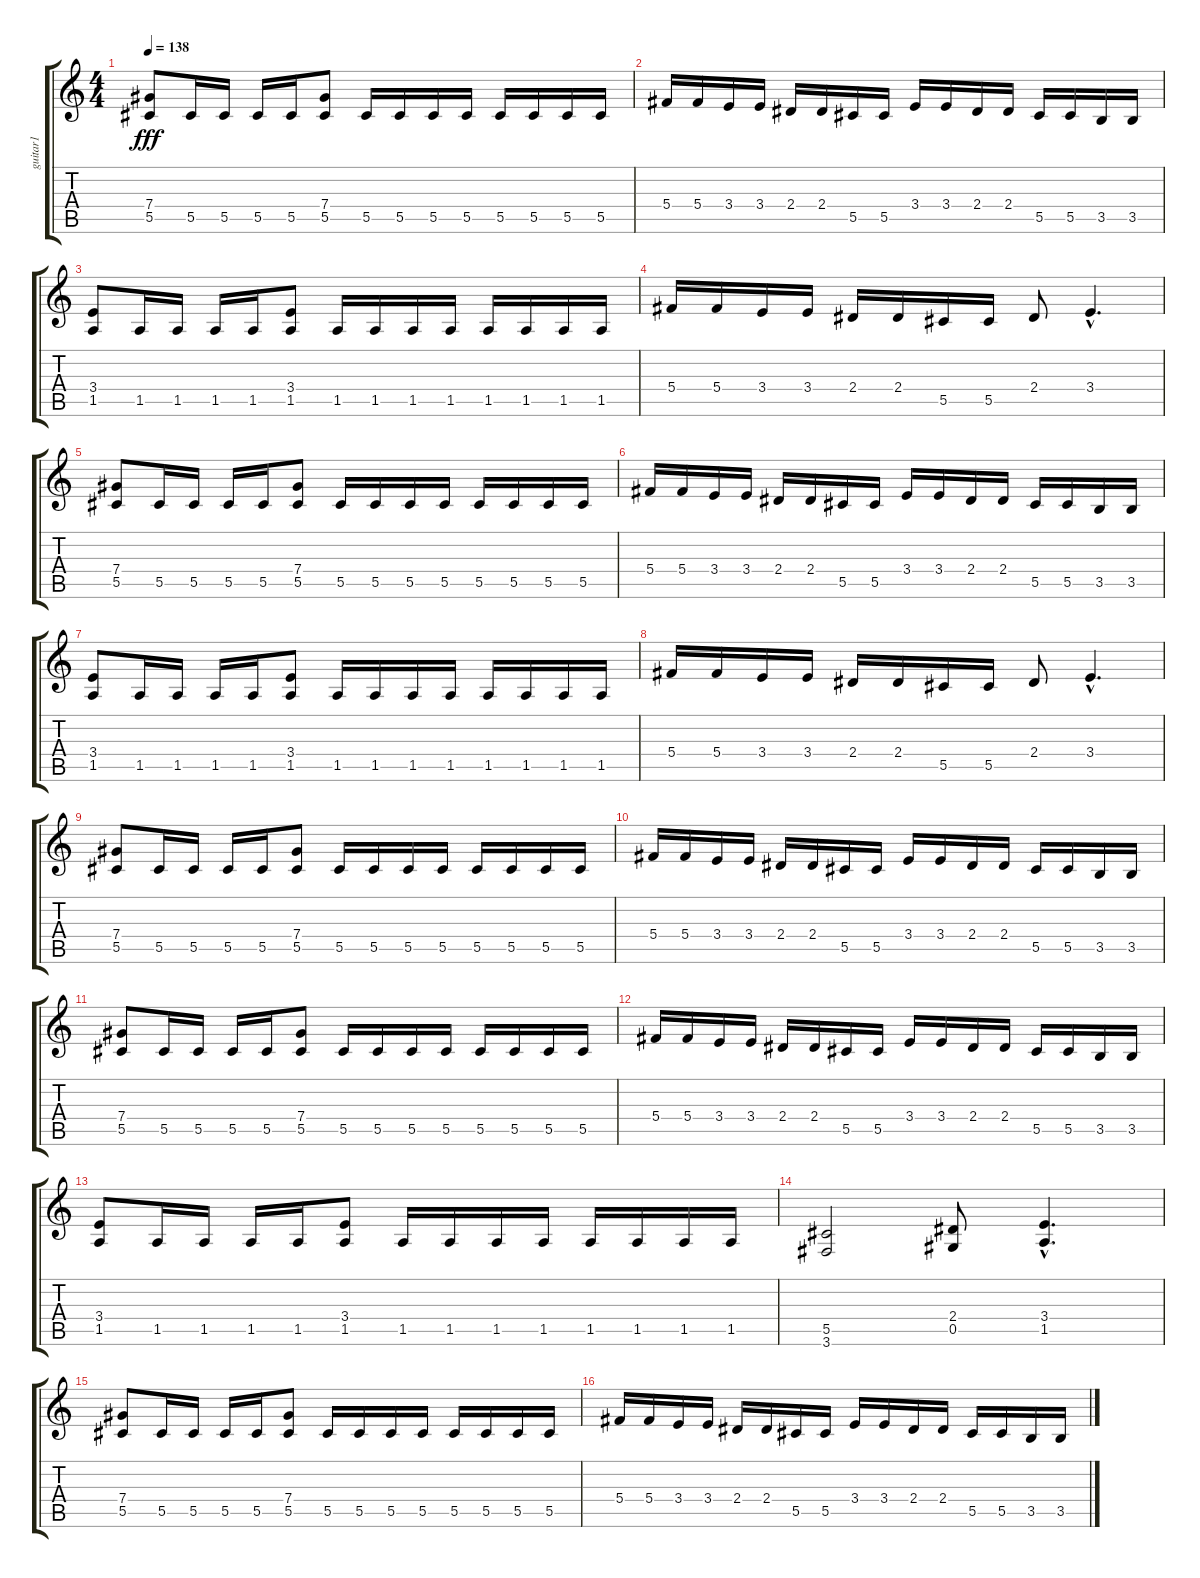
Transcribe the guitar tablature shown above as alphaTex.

\track ("guitar1" "guitar1") {instrument distortionguitar}
\staff {score tabs}
\tuning (Eb4 Bb3 Gb3 Db3 Ab2 Eb2) {hide}
\ts (4 4)
\tempo 138
\clef g2
\ks c
(7.4 5.5).8{dy fff instrument distortionguitar} 5.5.16 5.5.16 5.5.16 5.5.16 (7.4 5.5).8 5.5.16 5.5.16 5.5.16 5.5.16 5.5.16 5.5.16 5.5.16 5.5.16 |
5.4.16 5.4.16 3.4.16 3.4.16 2.4.16 2.4.16 5.5.16 5.5.16 3.4.16 3.4.16 2.4.16 2.4.16 5.5.16 5.5.16 3.5.16 3.5.16 |
(3.4 1.5).8 1.5.16 1.5.16 1.5.16 1.5.16 (3.4 1.5).8 1.5.16 1.5.16 1.5.16 1.5.16 1.5.16 1.5.16 1.5.16 1.5.16 |
5.4.16 5.4.16 3.4.16 3.4.16 2.4.16 2.4.16 5.5.16 5.5.16 2.4.8 3.4{hac}.4{d} |
(7.4 5.5).8 5.5.16 5.5.16 5.5.16 5.5.16 (7.4 5.5).8 5.5.16 5.5.16 5.5.16 5.5.16 5.5.16 5.5.16 5.5.16 5.5.16 |
5.4.16 5.4.16 3.4.16 3.4.16 2.4.16 2.4.16 5.5.16 5.5.16 3.4.16 3.4.16 2.4.16 2.4.16 5.5.16 5.5.16 3.5.16 3.5.16 |
(3.4 1.5).8 1.5.16 1.5.16 1.5.16 1.5.16 (3.4 1.5).8 1.5.16 1.5.16 1.5.16 1.5.16 1.5.16 1.5.16 1.5.16 1.5.16 |
5.4.16 5.4.16 3.4.16 3.4.16 2.4.16 2.4.16 5.5.16 5.5.16 2.4.8 3.4{hac}.4{d} |
(7.4 5.5).8 5.5.16 5.5.16 5.5.16 5.5.16 (7.4 5.5).8 5.5.16 5.5.16 5.5.16 5.5.16 5.5.16 5.5.16 5.5.16 5.5.16 |
5.4.16 5.4.16 3.4.16 3.4.16 2.4.16 2.4.16 5.5.16 5.5.16 3.4.16 3.4.16 2.4.16 2.4.16 5.5.16 5.5.16 3.5.16 3.5.16 |
(7.4 5.5).8 5.5.16 5.5.16 5.5.16 5.5.16 (7.4 5.5).8 5.5.16 5.5.16 5.5.16 5.5.16 5.5.16 5.5.16 5.5.16 5.5.16 |
5.4.16 5.4.16 3.4.16 3.4.16 2.4.16 2.4.16 5.5.16 5.5.16 3.4.16 3.4.16 2.4.16 2.4.16 5.5.16 5.5.16 3.5.16 3.5.16 |
(3.4 1.5).8 1.5.16 1.5.16 1.5.16 1.5.16 (3.4 1.5).8 1.5.16 1.5.16 1.5.16 1.5.16 1.5.16 1.5.16 1.5.16 1.5.16 |
(5.5 3.6).2 (2.4 0.5).8 (3.4{hac} 1.5{hac}).4{d} |
(7.4 5.5).8 5.5.16 5.5.16 5.5.16 5.5.16 (7.4 5.5).8 5.5.16 5.5.16 5.5.16 5.5.16 5.5.16 5.5.16 5.5.16 5.5.16 |
5.4.16 5.4.16 3.4.16 3.4.16 2.4.16 2.4.16 5.5.16 5.5.16 3.4.16 3.4.16 2.4.16 2.4.16 5.5.16 5.5.16 3.5.16 3.5.16
